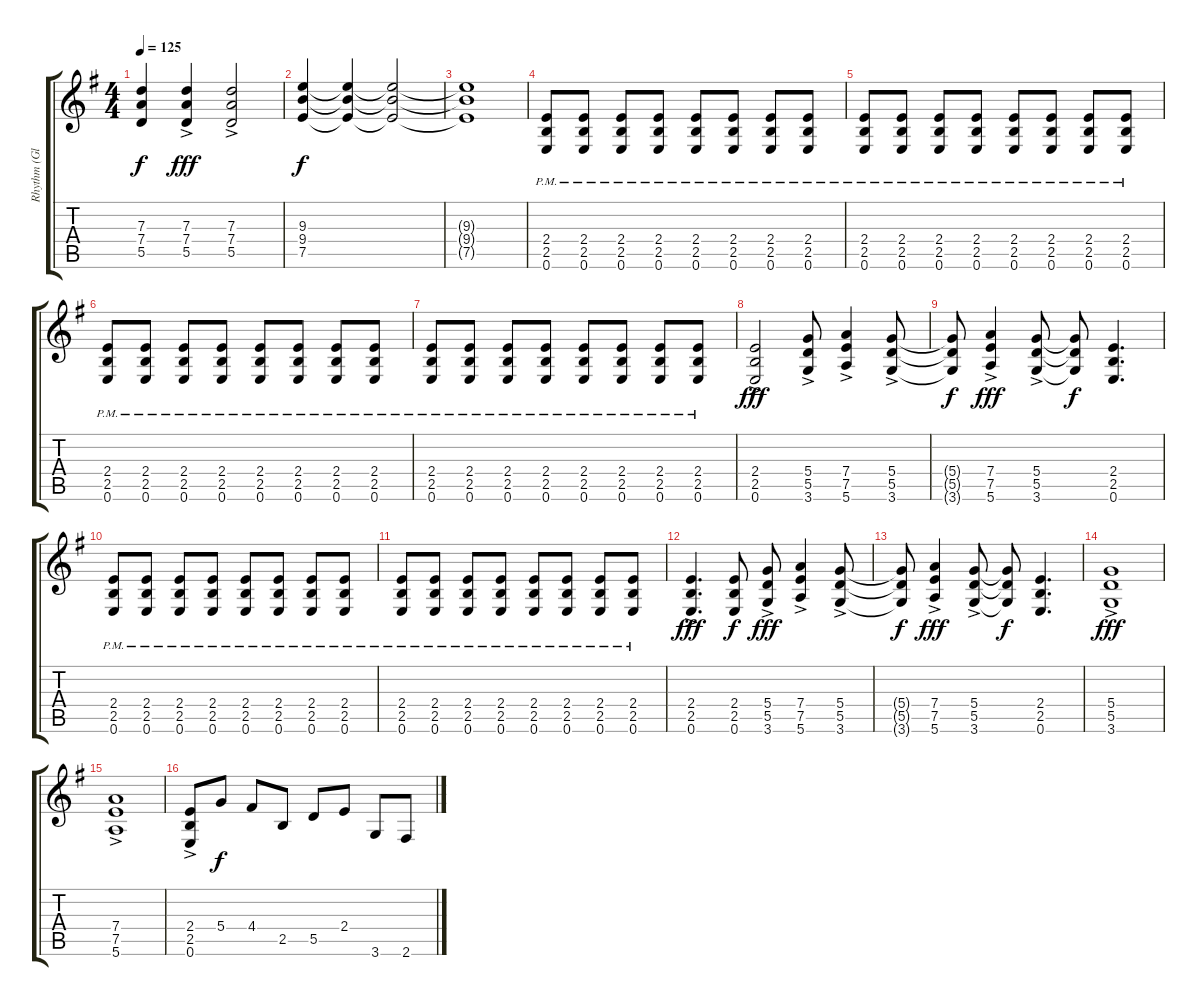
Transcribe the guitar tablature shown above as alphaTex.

\track ("Rhythm (Glenn Tipton)" "Rhythm (Gl") {instrument distortionguitar}
\staff {score tabs}
\tuning (E4 B3 G3 D3 A2 E2) {hide}
\ts (4 4)
\tempo 125
\clef g2
\ks g
(7.3{t} 7.4{t} 5.5{t}).4{dy f} (7.3{ac} 7.4{ac} 5.5{ac}).4{dy fff} (7.3{ac} 7.4{ac} 5.5{ac}).2 |
(9.3 9.4 7.5).4{dy f} (9.3{t} 9.4{t} 7.5{t}).4 (9.3{t} 9.4{t} 7.5{t}).2 |
(9.3{t} 9.4{t} 7.5{t}).1 |
(2.4{pm} 2.5{pm} 0.6{pm}).8 (2.4{pm} 2.5{pm} 0.6{pm}).8 (2.4{pm} 2.5{pm} 0.6{pm}).8 (2.4{pm} 2.5{pm} 0.6{pm}).8 (2.4{pm} 2.5{pm} 0.6{pm}).8 (2.4{pm} 2.5{pm} 0.6{pm}).8 (2.4{pm} 2.5{pm} 0.6{pm}).8 (2.4{pm} 2.5{pm} 0.6{pm}).8 |
(2.4{pm} 2.5{pm} 0.6{pm}).8 (2.4{pm} 2.5{pm} 0.6{pm}).8 (2.4{pm} 2.5{pm} 0.6{pm}).8 (2.4{pm} 2.5{pm} 0.6{pm}).8 (2.4{pm} 2.5{pm} 0.6{pm}).8 (2.4{pm} 2.5{pm} 0.6{pm}).8 (2.4{pm} 2.5{pm} 0.6{pm}).8 (2.4{pm} 2.5{pm} 0.6{pm}).8 |
(2.4{pm} 2.5{pm} 0.6{pm}).8 (2.4{pm} 2.5{pm} 0.6{pm}).8 (2.4{pm} 2.5{pm} 0.6{pm}).8 (2.4{pm} 2.5{pm} 0.6{pm}).8 (2.4{pm} 2.5{pm} 0.6{pm}).8 (2.4{pm} 2.5{pm} 0.6{pm}).8 (2.4{pm} 2.5{pm} 0.6{pm}).8 (2.4{pm} 2.5{pm} 0.6{pm}).8 |
(2.4{pm} 2.5{pm} 0.6{pm}).8 (2.4{pm} 2.5{pm} 0.6{pm}).8 (2.4{pm} 2.5{pm} 0.6{pm}).8 (2.4{pm} 2.5{pm} 0.6{pm}).8 (2.4{pm} 2.5{pm} 0.6{pm}).8 (2.4{pm} 2.5{pm} 0.6{pm}).8 (2.4{pm} 2.5{pm} 0.6{pm}).8 (2.4{pm} 2.5{pm} 0.6{pm}).8 |
(2.4{ac} 2.5{ac} 0.6{ac}).2{dy fff} (5.4{ac} 5.5{ac} 3.6{ac}).8 (7.4{ac} 7.5{ac} 5.6{ac}).4 (5.4{ac} 5.5{ac} 3.6{ac}).8 |
(5.4{t} 5.5{t} 3.6{t}).8{dy f} (7.4{ac} 7.5{ac} 5.6{ac}).4{dy fff} (5.4{ac} 5.5{ac} 3.6{ac}).8 (5.4{t} 5.5{t} 3.6{t}).8{dy f} (2.4 2.5 0.6).4{d} |
(2.4{pm} 2.5{pm} 0.6{pm}).8 (2.4{pm} 2.5{pm} 0.6{pm}).8 (2.4{pm} 2.5{pm} 0.6{pm}).8 (2.4{pm} 2.5{pm} 0.6{pm}).8 (2.4{pm} 2.5{pm} 0.6{pm}).8 (2.4{pm} 2.5{pm} 0.6{pm}).8 (2.4{pm} 2.5{pm} 0.6{pm}).8 (2.4{pm} 2.5{pm} 0.6{pm}).8 |
(2.4{pm} 2.5{pm} 0.6{pm}).8 (2.4{pm} 2.5{pm} 0.6{pm}).8 (2.4{pm} 2.5{pm} 0.6{pm}).8 (2.4{pm} 2.5{pm} 0.6{pm}).8 (2.4{pm} 2.5{pm} 0.6{pm}).8 (2.4{pm} 2.5{pm} 0.6{pm}).8 (2.4{pm} 2.5{pm} 0.6{pm}).8 (2.4{pm} 2.5{pm} 0.6{pm}).8 |
(2.4{ac} 2.5{ac} 0.6{ac}).4{d dy fff} (2.4 2.5 0.6).8{dy f} (5.4{ac} 5.5{ac} 3.6{ac}).8{dy fff} (7.4{ac} 7.5{ac} 5.6{ac}).4 (5.4{ac} 5.5{ac} 3.6{ac}).8 |
(5.4{t} 5.5{t} 3.6{t}).8{dy f} (7.4{ac} 7.5{ac} 5.6{ac}).4{dy fff} (5.4{ac} 5.5{ac} 3.6{ac}).8 (5.4{t} 5.5{t} 3.6{t}).8{dy f} (2.4 2.5 0.6).4{d} |
(5.4{ac} 5.5{ac} 3.6{ac}).1{dy fff} |
(7.4{ac} 7.5{ac} 5.6{ac}).1 |
(2.4{ac} 2.5{ac} 0.6{ac}).8 5.4.8{dy f} 4.4.8 2.5.8 5.5.8 2.4.8 3.6.8 2.6.8
